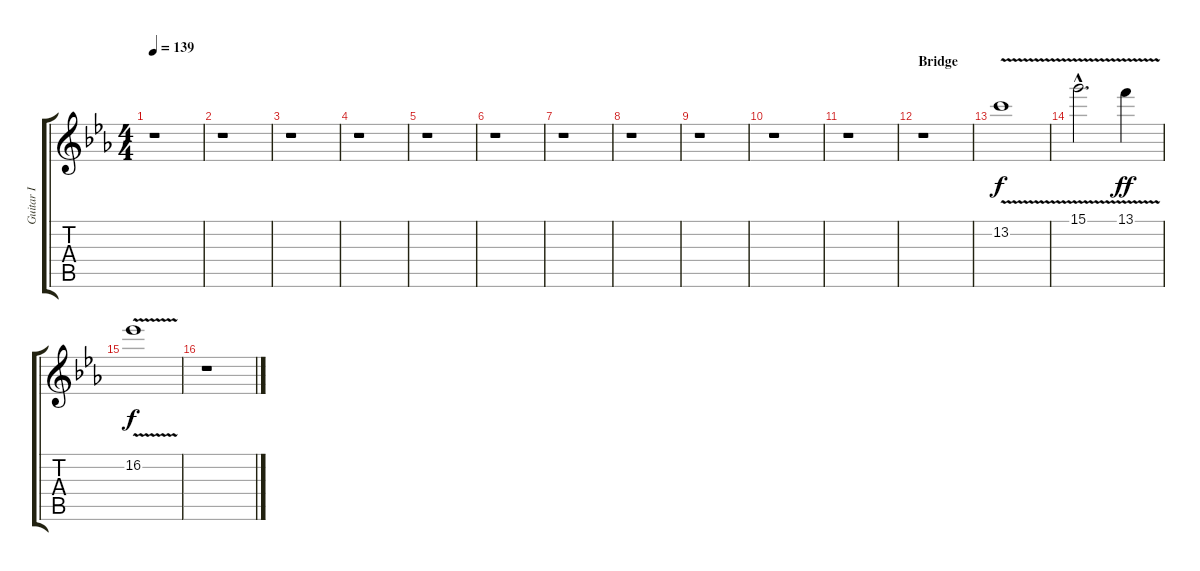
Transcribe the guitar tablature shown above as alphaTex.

\track ("Guitar I" "Guitar I") {instrument distortionguitar}
\staff {score tabs}
\tuning (E4 B3 G3 D3 A2 E2) {hide}
\ts (4 4)
\tempo 139
\clef g2
\ks cminor
r.1{dy f} |
r.1 |
r.1 |
r.1 |
r.1 |
r.1 |
r.1 |
r.1 |
r.1 |
r.1 |
r.1 |
\section ("" "Bridge")
r.1 |
13.2{v}.1 |
15.1{v hac}.2{d} 13.1{v}.4{dy ff} |
16.2{v}.1{dy f} |
r.1
